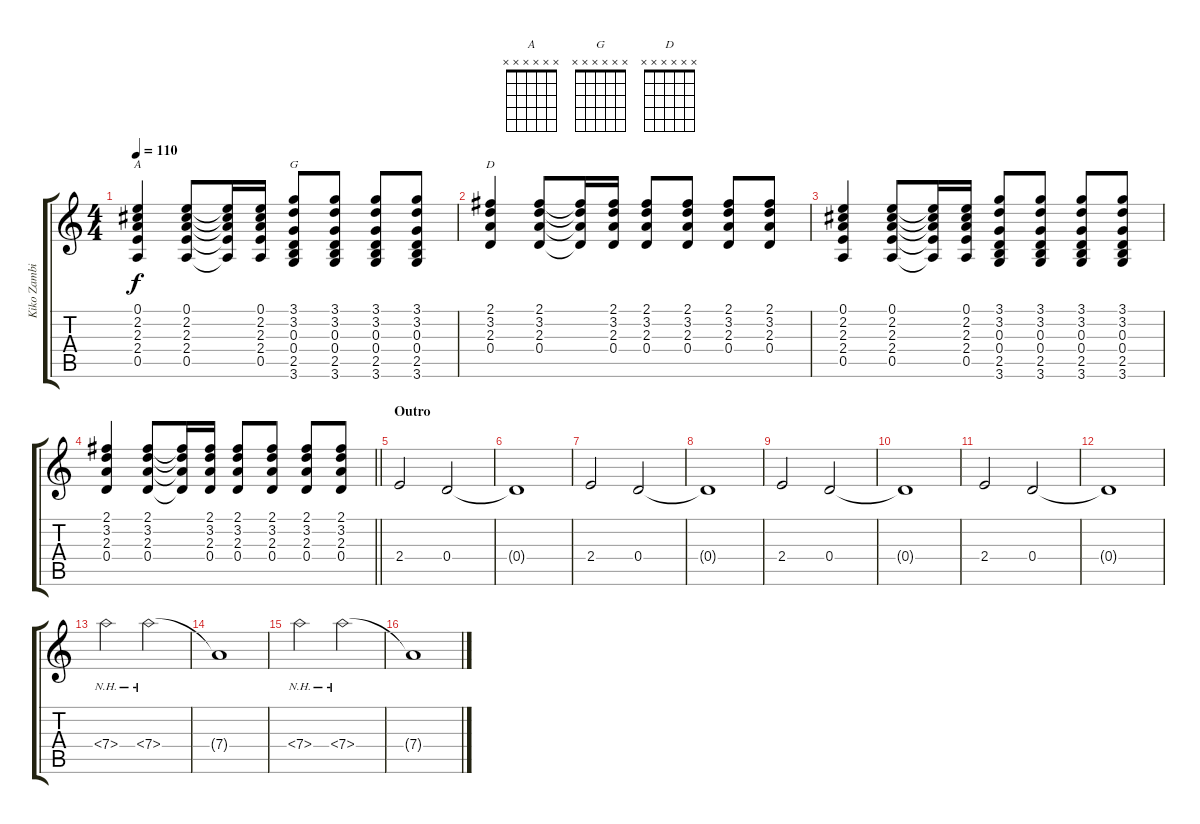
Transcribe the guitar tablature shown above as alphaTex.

\track ("Kiko Zambianchi" "Kiko Zambi") {instrument acousticguitarsteel}
\staff {score tabs}
\tuning (E4 B3 G3 D3 A2 E2) {hide}
\chord ("A" x x x x x x)
\chord ("G" x x x x x x)
\chord ("D" x x x x x x)
\ts (4 4)
\tempo 110
\clef g2
\ks c
(0.1 2.2 2.3 2.4 0.5).4{ch "A" dy f} (0.1 2.2 2.3 2.4 0.5).8 (0.1{t} 2.2{t} 2.3{t} 2.4{t} 0.5{t}).16 (0.1 2.2 2.3 2.4 0.5).16 (3.1 3.2 0.3 0.4 2.5 3.6).8{ch "G"} (3.1 3.2 0.3 0.4 2.5 3.6).8 (3.1 3.2 0.3 0.4 2.5 3.6).8 (3.1 3.2 0.3 0.4 2.5 3.6).8 |
(2.1 3.2 2.3 0.4).4{ch "D"} (2.1 3.2 2.3 0.4).8 (2.1{t} 3.2{t} 2.3{t} 0.4{t}).16 (2.1 3.2 2.3 0.4).16 (2.1 3.2 2.3 0.4).8 (2.1 3.2 2.3 0.4).8 (2.1 3.2 2.3 0.4).8 (2.1 3.2 2.3 0.4).8 |
(0.1 2.2 2.3 2.4 0.5).4 (0.1 2.2 2.3 2.4 0.5).8 (0.1{t} 2.2{t} 2.3{t} 2.4{t} 0.5{t}).16 (0.1 2.2 2.3 2.4 0.5).16 (3.1 3.2 0.3 0.4 2.5 3.6).8 (3.1 3.2 0.3 0.4 2.5 3.6).8 (3.1 3.2 0.3 0.4 2.5 3.6).8 (3.1 3.2 0.3 0.4 2.5 3.6).8 |
\barLineRight lightlight
(2.1 3.2 2.3 0.4).4 (2.1 3.2 2.3 0.4).8 (2.1{t} 3.2{t} 2.3{t} 0.4{t}).16 (2.1 3.2 2.3 0.4).16 (2.1 3.2 2.3 0.4).8 (2.1 3.2 2.3 0.4).8 (2.1 3.2 2.3 0.4).8 (2.1 3.2 2.3 0.4).8 |
\section ("" "Outro")
2.4.2 0.4.2 |
0.4{t}.1 |
2.4.2 0.4.2 |
0.4{t}.1 |
2.4.2 0.4.2 |
0.4{t}.1 |
2.4.2 0.4.2 |
0.4{t}.1 |
7.4{nh}.2 7.4{nh}.2 |
7.4{t}.1 |
7.4{nh}.2 7.4{nh}.2 |
7.4{t}.1
